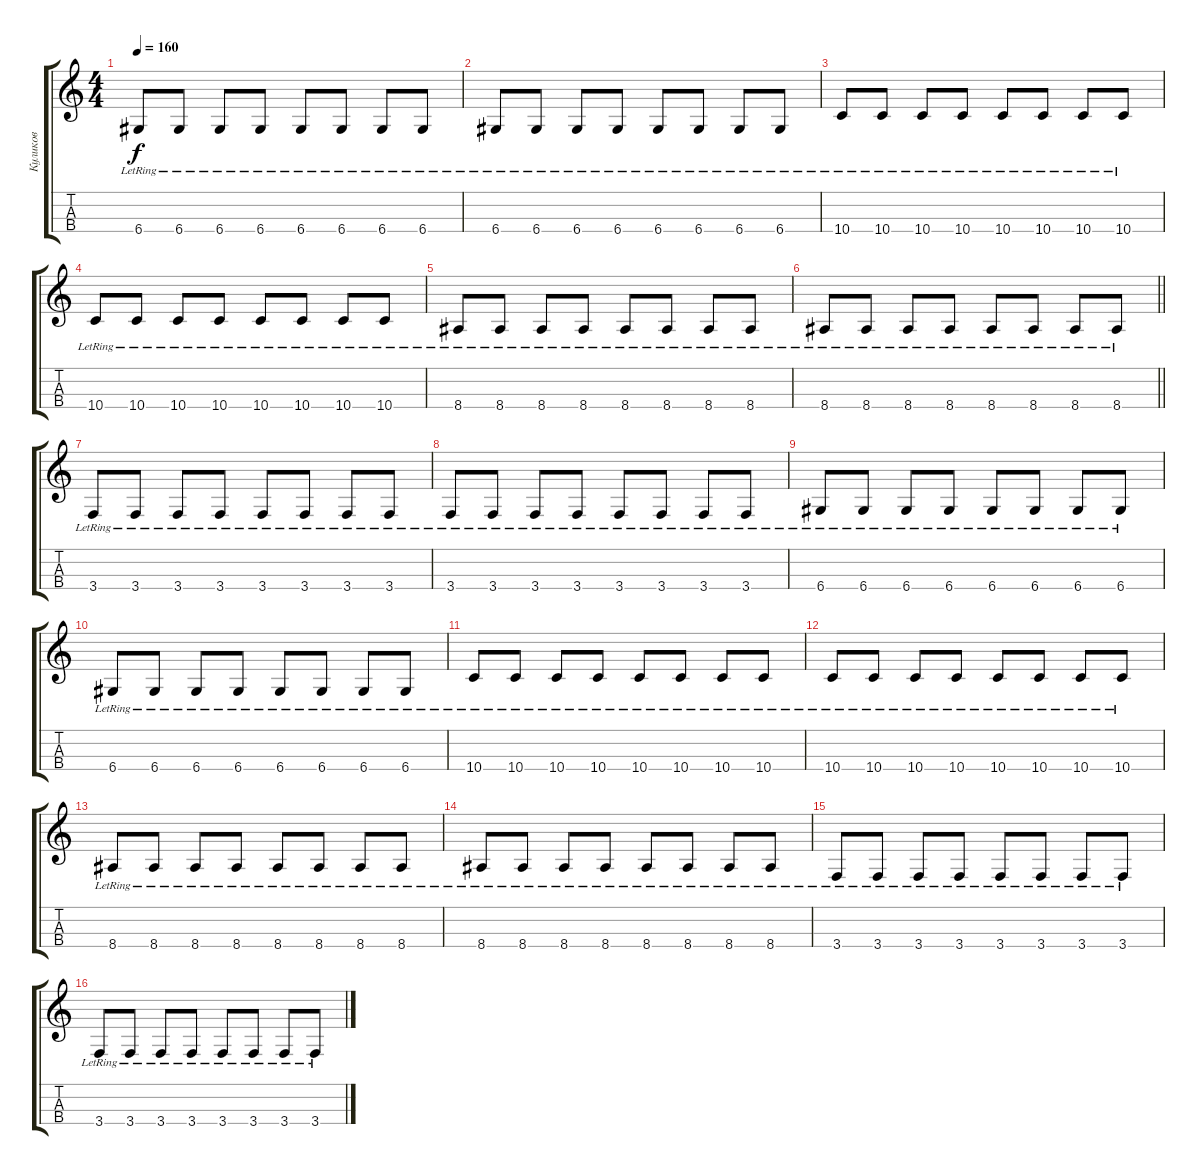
\track ("Куликов" "Куликов") {instrument electricbassfinger}
\staff {score tabs}
\tuning (G3 D3 A2 D2) {hide}
\ts (4 4)
\tempo 160
\clef g2
\ks c
6.4{lr}.8{dy f} 6.4{lr}.8 6.4{lr}.8 6.4{lr}.8 6.4{lr}.8 6.4{lr}.8 6.4{lr}.8 6.4{lr}.8 |
6.4{lr}.8 6.4{lr}.8 6.4{lr}.8 6.4{lr}.8 6.4{lr}.8 6.4{lr}.8 6.4{lr}.8 6.4{lr}.8 |
10.4{lr}.8 10.4{lr}.8 10.4{lr}.8 10.4{lr}.8 10.4{lr}.8 10.4{lr}.8 10.4{lr}.8 10.4{lr}.8 |
10.4{lr}.8 10.4{lr}.8 10.4{lr}.8 10.4{lr}.8 10.4{lr}.8 10.4{lr}.8 10.4{lr}.8 10.4{lr}.8 |
8.4{lr}.8 8.4{lr}.8 8.4{lr}.8 8.4{lr}.8 8.4{lr}.8 8.4{lr}.8 8.4{lr}.8 8.4{lr}.8 |
\barLineRight lightlight
8.4{lr}.8 8.4{lr}.8 8.4{lr}.8 8.4{lr}.8 8.4{lr}.8 8.4{lr}.8 8.4{lr}.8 8.4{lr}.8 |
3.4{lr}.8 3.4{lr}.8 3.4{lr}.8 3.4{lr}.8 3.4{lr}.8 3.4{lr}.8 3.4{lr}.8 3.4{lr}.8 |
3.4{lr}.8 3.4{lr}.8 3.4{lr}.8 3.4{lr}.8 3.4{lr}.8 3.4{lr}.8 3.4{lr}.8 3.4{lr}.8 |
6.4{lr}.8 6.4{lr}.8 6.4{lr}.8 6.4{lr}.8 6.4{lr}.8 6.4{lr}.8 6.4{lr}.8 6.4{lr}.8 |
6.4{lr}.8 6.4{lr}.8 6.4{lr}.8 6.4{lr}.8 6.4{lr}.8 6.4{lr}.8 6.4{lr}.8 6.4{lr}.8 |
10.4{lr}.8 10.4{lr}.8 10.4{lr}.8 10.4{lr}.8 10.4{lr}.8 10.4{lr}.8 10.4{lr}.8 10.4{lr}.8 |
10.4{lr}.8 10.4{lr}.8 10.4{lr}.8 10.4{lr}.8 10.4{lr}.8 10.4{lr}.8 10.4{lr}.8 10.4{lr}.8 |
8.4{lr}.8 8.4{lr}.8 8.4{lr}.8 8.4{lr}.8 8.4{lr}.8 8.4{lr}.8 8.4{lr}.8 8.4{lr}.8 |
8.4{lr}.8 8.4{lr}.8 8.4{lr}.8 8.4{lr}.8 8.4{lr}.8 8.4{lr}.8 8.4{lr}.8 8.4{lr}.8 |
3.4{lr}.8 3.4{lr}.8 3.4{lr}.8 3.4{lr}.8 3.4{lr}.8 3.4{lr}.8 3.4{lr}.8 3.4{lr}.8 |
3.4{lr}.8 3.4{lr}.8 3.4{lr}.8 3.4{lr}.8 3.4{lr}.8 3.4{lr}.8 3.4{lr}.8 3.4{lr}.8
